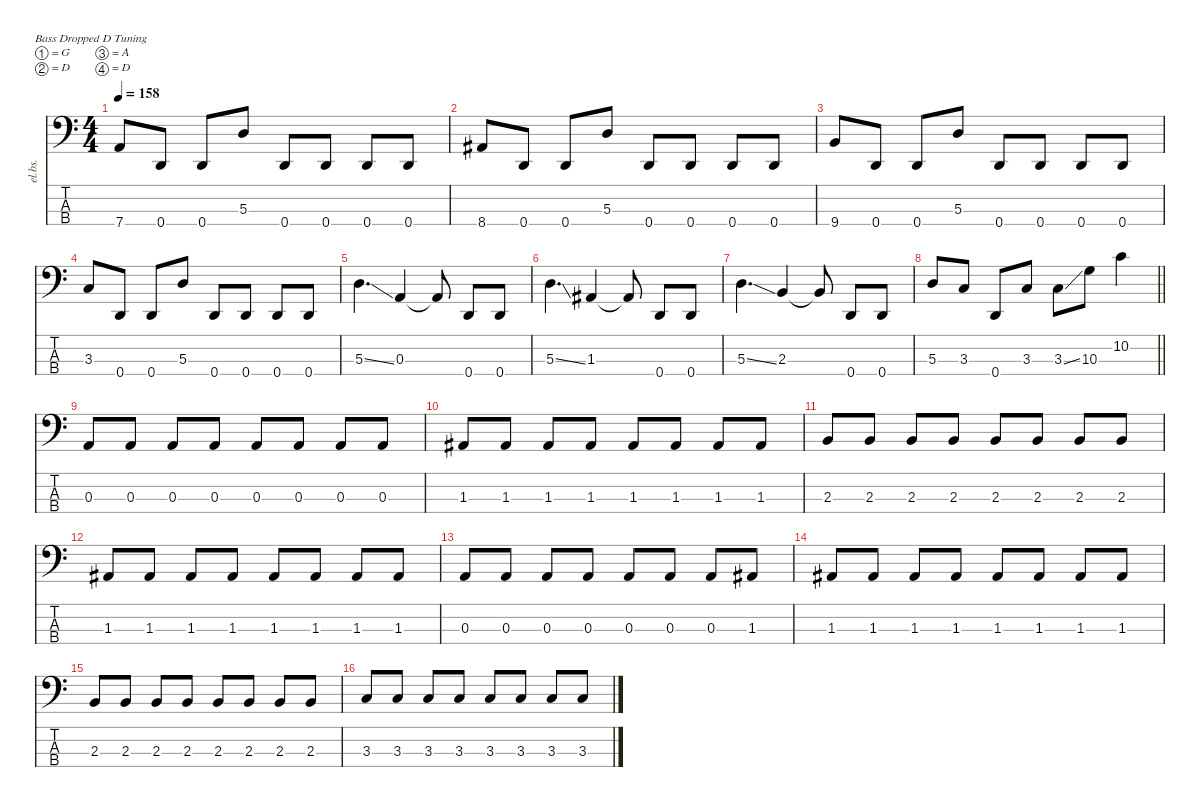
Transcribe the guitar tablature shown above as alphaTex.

\defaultSystemsLayout 4
\hideDynamics
\bracketExtendMode nobrackets
\otherSystemsTrackNameOrientation horizontal
\track ("Ellefson" "el.bs.") {instrument electricbasspick}
\staff {score tabs}
\tuning (G2 D2 A1 D1)
\ts (4 4)
\tempo 158
\clef f4
\ks c
7.4.8{dy f beam Up} 0.4.8{beam Up} 0.4.8{beam Up} 5.3.8{beam Up} 0.4.8{beam Up} 0.4.8{beam Up} 0.4.8{beam Up} 0.4.8{beam Up} |
8.4{acc #}.8{beam Up} 0.4.8{beam Up} 0.4.8{beam Up} 5.3.8{beam Up} 0.4.8{beam Up} 0.4.8{beam Up} 0.4.8{beam Up} 0.4.8{beam Up} |
9.4.8{beam Up} 0.4.8{beam Up} 0.4.8{beam Up} 5.3.8{beam Up} 0.4.8{beam Up} 0.4.8{beam Up} 0.4.8{beam Up} 0.4.8{beam Up} |
3.3.8{beam Up} 0.4.8{beam Up} 0.4.8{beam Up} 5.3.8{beam Up} 0.4.8{beam Up} 0.4.8{beam Up} 0.4.8{beam Up} 0.4.8{beam Up} |
5.3{ss}.4{d beam Down} 0.3.4{beam Up} 0.3{t}.8{beam Up} 0.4.8{beam Up} 0.4.8{beam Up} |
5.3{ss}.4{d beam Down} 1.3{acc #}.4{beam Up} 1.3{t acc #}.8{beam Up} 0.4.8{beam Up} 0.4.8{beam Up} |
5.3{ss}.4{d beam Down} 2.3.4{beam Up} 2.3{t}.8{beam Up} 0.4.8{beam Up} 0.4.8{beam Up} |
\barLineRight lightlight
5.3.8{beam Up} 3.3.8{beam Up} 0.4.8{beam Up} 3.3.8{beam Up} 3.3{ss}.8{beam Down} 10.3.8{beam Down} 10.2.4{beam Down} |
0.3.8{beam Up} 0.3.8{beam Up} 0.3.8{beam Up} 0.3.8{beam Up} 0.3.8{beam Up} 0.3.8{beam Up} 0.3.8{beam Up} 0.3.8{beam Up} |
1.3{acc #}.8{beam Up} 1.3{acc #}.8{beam Up} 1.3{acc #}.8{beam Up} 1.3{acc #}.8{beam Up} 1.3{acc #}.8{beam Up} 1.3{acc #}.8{beam Up} 1.3{acc #}.8{beam Up} 1.3{acc #}.8{beam Up} |
2.3.8{beam Up} 2.3.8{beam Up} 2.3.8{beam Up} 2.3.8{beam Up} 2.3.8{beam Up} 2.3.8{beam Up} 2.3.8{beam Up} 2.3.8{beam Up} |
1.3{acc #}.8{beam Up} 1.3{acc #}.8{beam Up} 1.3{acc #}.8{beam Up} 1.3{acc #}.8{beam Up} 1.3{acc #}.8{beam Up} 1.3{acc #}.8{beam Up} 1.3{acc #}.8{beam Up} 1.3{acc #}.8{beam Up} |
0.3.8{beam Up} 0.3.8{beam Up} 0.3.8{beam Up} 0.3.8{beam Up} 0.3.8{beam Up} 0.3.8{beam Up} 0.3.8{beam Up} 1.3{acc #}.8{beam Up} |
1.3{acc #}.8{beam Up} 1.3{acc #}.8{beam Up} 1.3{acc #}.8{beam Up} 1.3{acc #}.8{beam Up} 1.3{acc #}.8{beam Up} 1.3{acc #}.8{beam Up} 1.3{acc #}.8{beam Up} 1.3{acc #}.8{beam Up} |
2.3.8{beam Up} 2.3.8{beam Up} 2.3.8{beam Up} 2.3.8{beam Up} 2.3.8{beam Up} 2.3.8{beam Up} 2.3.8{beam Up} 2.3.8{beam Up} |
3.3.8{beam Up} 3.3.8{beam Up} 3.3.8{beam Up} 3.3.8{beam Up} 3.3.8{beam Up} 3.3.8{beam Up} 3.3.8{beam Up} 3.3.8{beam Up}
